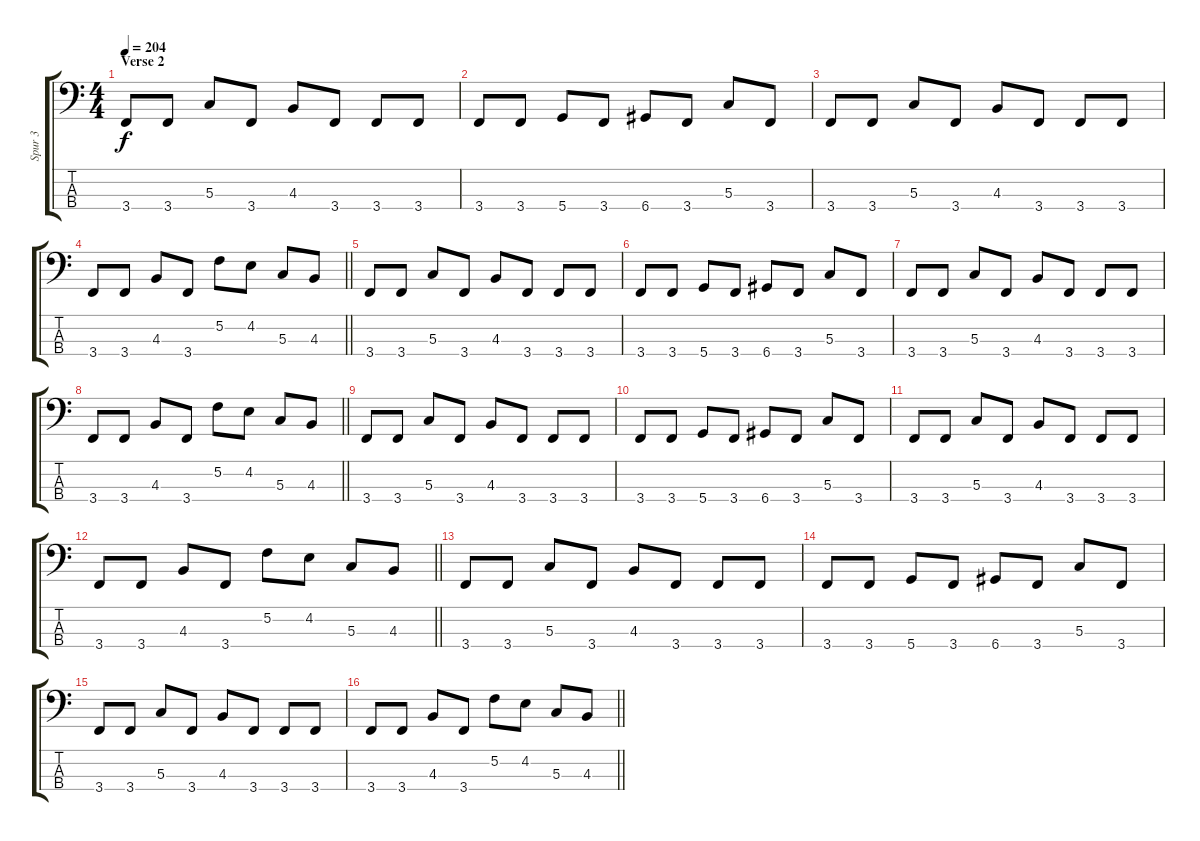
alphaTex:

\track ("Spur 3" "Spur 3") {instrument electricbassfinger}
\staff {score tabs}
\tuning (F2 C2 G1 D1) {hide}
\ts (4 4)
\section ("" "Verse 2")
\tempo 204
\clef f4
\ks c
3.4.8{dy f} 3.4.8 5.3.8 3.4.8 4.3.8 3.4.8 3.4.8 3.4.8 |
3.4.8 3.4.8 5.4.8 3.4.8 6.4.8 3.4.8 5.3.8 3.4.8 |
3.4.8 3.4.8 5.3.8 3.4.8 4.3.8 3.4.8 3.4.8 3.4.8 |
\barLineRight lightlight
3.4.8 3.4.8 4.3.8 3.4.8 5.2.8 4.2.8 5.3.8 4.3.8 |
3.4.8 3.4.8 5.3.8 3.4.8 4.3.8 3.4.8 3.4.8 3.4.8 |
3.4.8 3.4.8 5.4.8 3.4.8 6.4.8 3.4.8 5.3.8 3.4.8 |
3.4.8 3.4.8 5.3.8 3.4.8 4.3.8 3.4.8 3.4.8 3.4.8 |
\barLineRight lightlight
3.4.8 3.4.8 4.3.8 3.4.8 5.2.8 4.2.8 5.3.8 4.3.8 |
3.4.8 3.4.8 5.3.8 3.4.8 4.3.8 3.4.8 3.4.8 3.4.8 |
3.4.8 3.4.8 5.4.8 3.4.8 6.4.8 3.4.8 5.3.8 3.4.8 |
3.4.8 3.4.8 5.3.8 3.4.8 4.3.8 3.4.8 3.4.8 3.4.8 |
\barLineRight lightlight
3.4.8 3.4.8 4.3.8 3.4.8 5.2.8 4.2.8 5.3.8 4.3.8 |
3.4.8 3.4.8 5.3.8 3.4.8 4.3.8 3.4.8 3.4.8 3.4.8 |
3.4.8 3.4.8 5.4.8 3.4.8 6.4.8 3.4.8 5.3.8 3.4.8 |
3.4.8 3.4.8 5.3.8 3.4.8 4.3.8 3.4.8 3.4.8 3.4.8 |
\barLineRight lightlight
3.4.8 3.4.8 4.3.8 3.4.8 5.2.8 4.2.8 5.3.8 4.3.8
